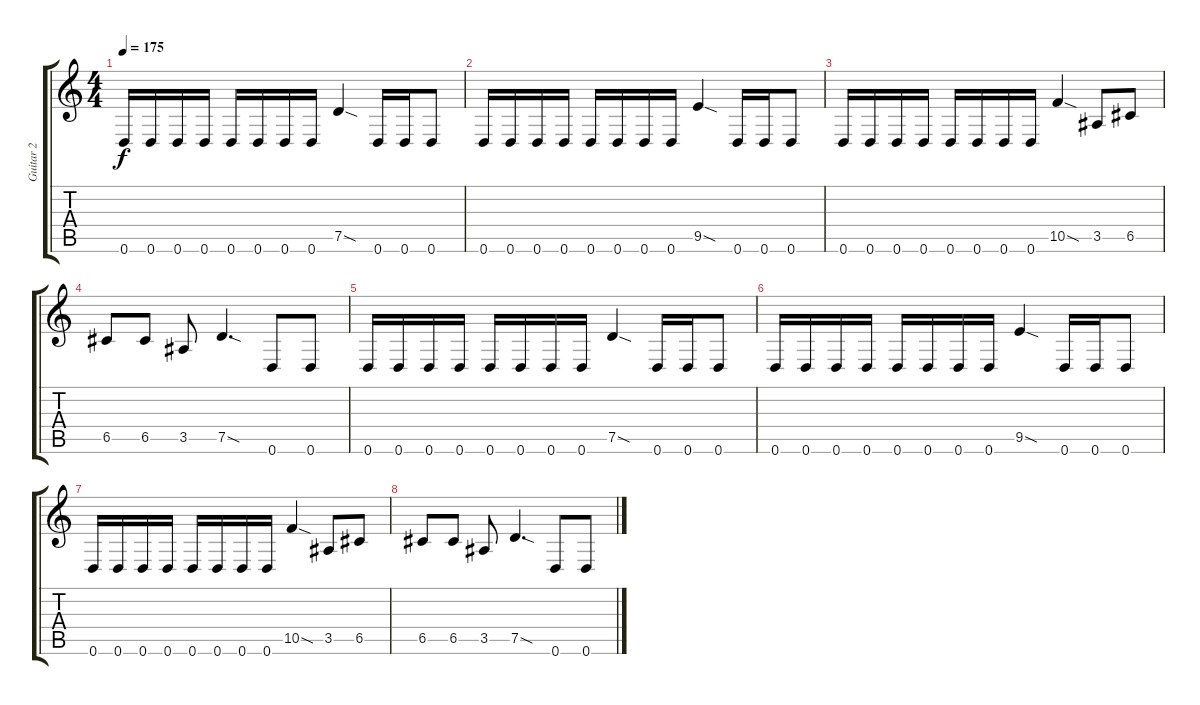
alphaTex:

\track ("Guitar 2" "Guitar 2") {instrument overdrivenguitar}
\staff {score tabs}
\tuning (D4 A3 F3 C3 G2 D2) {hide}
\ts (4 4)
\tempo 175
\clef g2
\ks c
0.6.16{dy f} 0.6.16 0.6.16 0.6.16 0.6.16 0.6.16 0.6.16 0.6.16 7.5{sod}.4 0.6.16 0.6.16 0.6.8 |
0.6.16 0.6.16 0.6.16 0.6.16 0.6.16 0.6.16 0.6.16 0.6.16 9.5{sod}.4 0.6.16 0.6.16 0.6.8 |
0.6.16 0.6.16 0.6.16 0.6.16 0.6.16 0.6.16 0.6.16 0.6.16 10.5{sod}.4 3.5.8 6.5.8 |
6.5.8 6.5.8 3.5.8 7.5{sod}.4{d} 0.6.8 0.6.8 |
0.6.16 0.6.16 0.6.16 0.6.16 0.6.16 0.6.16 0.6.16 0.6.16 7.5{sod}.4 0.6.16 0.6.16 0.6.8 |
0.6.16 0.6.16 0.6.16 0.6.16 0.6.16 0.6.16 0.6.16 0.6.16 9.5{sod}.4 0.6.16 0.6.16 0.6.8 |
0.6.16 0.6.16 0.6.16 0.6.16 0.6.16 0.6.16 0.6.16 0.6.16 10.5{sod}.4 3.5.8 6.5.8 |
6.5.8 6.5.8 3.5.8 7.5{sod}.4{d} 0.6.8 0.6.8
